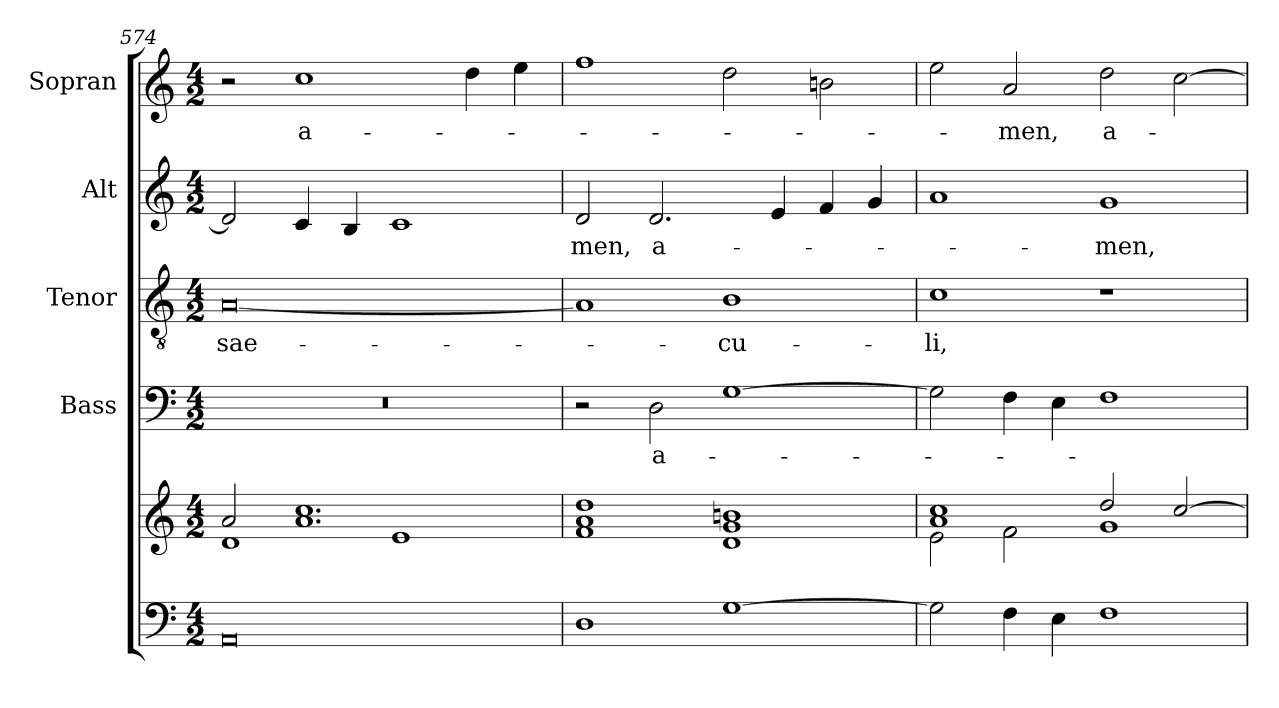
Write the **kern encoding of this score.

**kern	**kern	**kern	**text	**kern	**text	**kern	**text	**kern	**text
*part5	*part5	*part4	*part4	*part3	*part3	*part2	*part2	*part1	*part1
*staff6	*staff5	*staff4	*staff4	*staff3	*staff3	*staff2	*staff2	*staff1	*staff1
*	*	*I"Bass	*	*I"Tenor	*	*I"Alt	*	*I"Sopran	*
*	*	*I'B.	*	*I'T.	*	*I'A.	*	*I'S.	*
!!LO:PB:g=z
*clefF4	*clefG2	*clefF4	*	*clefGv2	*	*clefG2	*	*clefG2	*
*k[]	*k[]	*k[]	*	*k[]	*	*k[]	*	*k[]	*
*C:	*C:	*C:	*	*C:	*	*C:	*	*C:	*
*M4/2	*M4/2	*M4/2	*	*M4/2	*	*M4/2	*	*M4/2	*
=574	=574	=574	=574	=574	=574	=574	=574	=574	=574
*	*^	*	*	*	*	*	*	*	*
!	!	!	!	!	!	!LO:LY:b	!	!	!	!
0AA	2a/	1d	0r	.	[0A	sae-	2d/]	.	2r	.
!	!	!	!	!	!	!	!	!	!	!LO:LY:b
.	1.a 1.cc	.	.	.	.	.	4c/	.	1cc	a-
.	.	.	.	.	.	.	4B/	.	.	.
.	.	1e	.	.	.	.	1c	.	.	.
.	.	.	.	.	.	.	.	.	4dd\	.
.	.	.	.	.	.	.	.	.	4ee\	.
=575	=575	=575	=575	=575	=575	=575	=575	=575	=575	=575
!	!	!	!	!	!	!	!	!LO:LY:b	!	!
1D	1a 1dd	1f	2r	.	1A]	.	2d/	-men,	1ff	.
!	!	!	!	!LO:LY:b	!	!	!	!LO:LY:b	!	!
.	.	.	2D\	a-	.	.	2.d/	a-	.	.
!	!	!	!	!	!	!LO:LY:b	!	!	!	!
[1G	1g 1bn	1d	[1G	.	1B	-cu-	.	.	2dd\	.
.	.	.	.	.	.	.	4e/	.	.	.
.	.	.	.	.	.	.	4f/	.	2bn\	.
.	.	.	.	.	.	.	4g/	.	.	.
=576	=576	=576	=576	=576	=576	=576	=576	=576	=576	=576
!	!	!	!	!	!	!LO:LY:b	!	!	!	!
2G\]	1a 1cc	2e\	2G\]	.	1c	-li,	1a	.	2ee\	.
!	!	!	!	!	!	!	!	!	!	!LO:LY:b
4F\	.	2f\	4F\	.	.	.	.	.	2a/	-men,
4E\	.	.	4E\	.	.	.	.	.	.	.
!	!	!	!	!	!	!	!	!LO:LY:b	!	!LO:LY:b
1F	2dd/	1g	1F	.	1r	.	1g	-men,	2dd\	a-
.	[>2cc/	.	.	.	.	.	.	.	[2cc\	.
*	*v	*v	*	*	*	*	*	*	*	*
=	=	=	=	=	=	=	=	=	=
*-	*-	*-	*-	*-	*-	*-	*-	*-	*-
